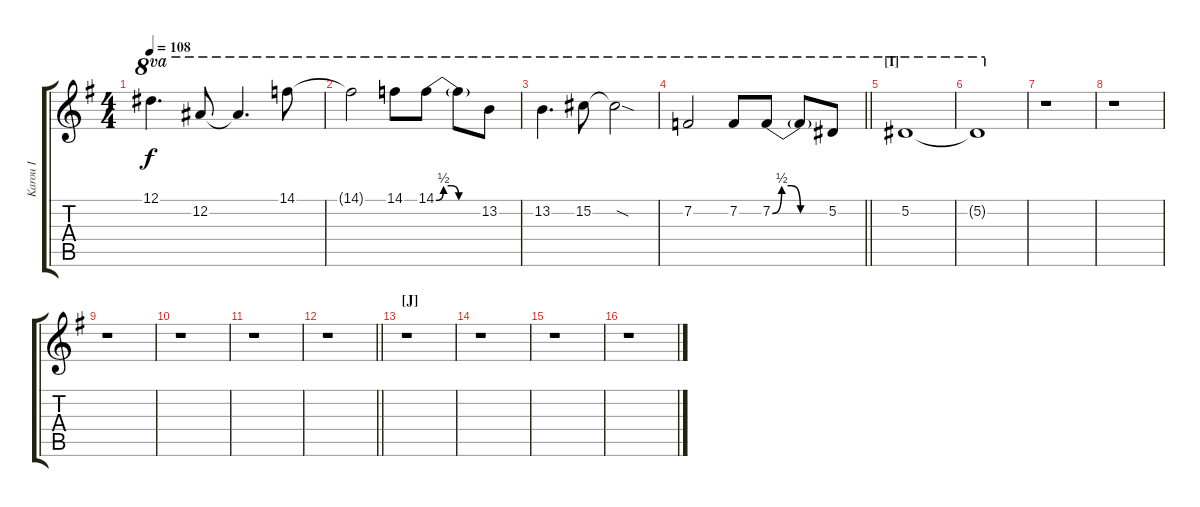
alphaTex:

\track ("Karou I" "Karou I") {instrument overdrivenguitar}
\staff {score tabs}
\tuning (Eb4 Bb3 Gb3 Db3 Ab2 Db2) {hide}
\ts (4 4)
\tempo 108
\clef g2
\ks g
12.1.4{d ot 8va dy f} 12.2.8{ot 8va} 12.2{t}.4{d ot 8va} 14.1.8{ot 8va} |
14.1{t}.2{ot 8va} 14.1.8{ot 8va} 14.1{be (custom 0 0 10 2 20 2 30 0 60 0)}.8{ot 8va} 14.1{t}.8{ot 8va} 13.2.8{ot 8va} |
13.2.4{d ot 8va} 15.2.8{ot 8va} 15.2{sod t}.2{ot 8va} |
\barLineRight lightlight
7.2.2{ot 8va} 7.2.8{ot 8va} 7.2{be (custom 0 0 10 2 20 2 30 0 60 0)}.8{ot 8va} 7.2{t}.8{ot 8va} 5.2.8{ot 8va} |
\section ("" "[I]")
5.2.1{ot 8va} |
5.2{t}.1{ot 8va} |
r.1 |
r.1 |
r.1 |
r.1 |
r.1 |
\barLineRight lightlight
r.1 |
\section ("" "[J]")
r.1 |
r.1 |
r.1 |
r.1
